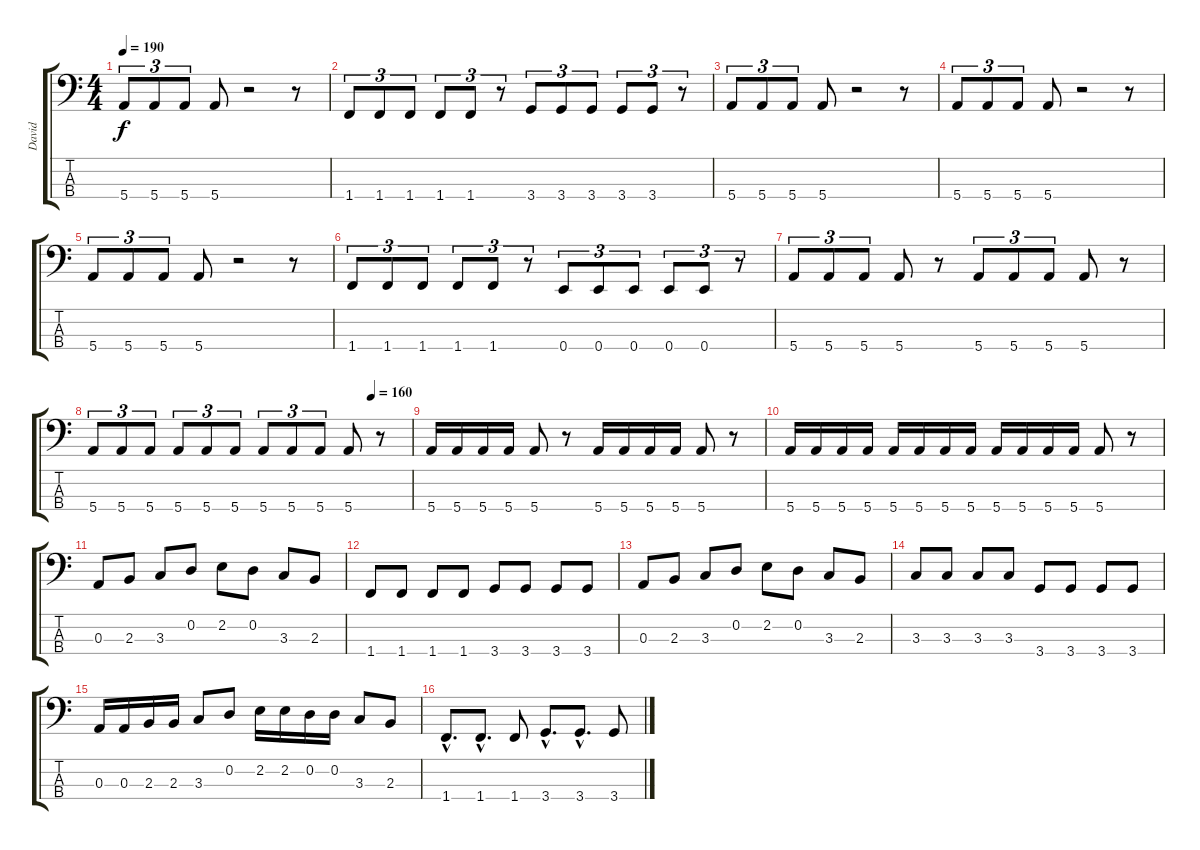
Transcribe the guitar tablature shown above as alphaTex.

\track ("David" "David") {instrument electricbasspick}
\staff {score tabs}
\tuning (G2 D2 A1 E1) {hide}
\ts (4 4)
\tempo 190
\clef f4
\ks c
5.4.8{tu (3 2) dy f} 5.4.8{tu (3 2)} 5.4.8{tu (3 2)} 5.4.8 r.2 r.8 |
1.4.8{tu (3 2)} 1.4.8{tu (3 2)} 1.4.8{tu (3 2)} 1.4.8{tu (3 2)} 1.4.8{tu (3 2)} r.8{tu (3 2)} 3.4.8{tu (3 2)} 3.4.8{tu (3 2)} 3.4.8{tu (3 2)} 3.4.8{tu (3 2)} 3.4.8{tu (3 2)} r.8{tu (3 2)} |
5.4.8{tu (3 2)} 5.4.8{tu (3 2)} 5.4.8{tu (3 2)} 5.4.8 r.2 r.8 |
5.4.8{tu (3 2)} 5.4.8{tu (3 2)} 5.4.8{tu (3 2)} 5.4.8 r.2 r.8 |
5.4.8{tu (3 2)} 5.4.8{tu (3 2)} 5.4.8{tu (3 2)} 5.4.8 r.2 r.8 |
1.4.8{tu (3 2)} 1.4.8{tu (3 2)} 1.4.8{tu (3 2)} 1.4.8{tu (3 2)} 1.4.8{tu (3 2)} r.8{tu (3 2)} 0.4.8{tu (3 2)} 0.4.8{tu (3 2)} 0.4.8{tu (3 2)} 0.4.8{tu (3 2)} 0.4.8{tu (3 2)} r.8{tu (3 2)} |
5.4.8{tu (3 2)} 5.4.8{tu (3 2)} 5.4.8{tu (3 2)} 5.4.8 r.8 5.4.8{tu (3 2)} 5.4.8{tu (3 2)} 5.4.8{tu (3 2)} 5.4.8 r.8 |
\tempo (160 0.875)
5.4.8{tu (3 2)} 5.4.8{tu (3 2)} 5.4.8{tu (3 2)} 5.4.8{tu (3 2)} 5.4.8{tu (3 2)} 5.4.8{tu (3 2)} 5.4.8{tu (3 2)} 5.4.8{tu (3 2)} 5.4.8{tu (3 2)} 5.4.8 r.8 |
5.4.16 5.4.16 5.4.16 5.4.16 5.4.8 r.8 5.4.16 5.4.16 5.4.16 5.4.16 5.4.8 r.8 |
5.4.16 5.4.16 5.4.16 5.4.16 5.4.16 5.4.16 5.4.16 5.4.16 5.4.16 5.4.16 5.4.16 5.4.16 5.4.8 r.8 |
0.3.8 2.3.8 3.3.8 0.2.8 2.2.8 0.2.8 3.3.8 2.3.8 |
1.4.8 1.4.8 1.4.8 1.4.8 3.4.8 3.4.8 3.4.8 3.4.8 |
0.3.8 2.3.8 3.3.8 0.2.8 2.2.8 0.2.8 3.3.8 2.3.8 |
3.3.8 3.3.8 3.3.8 3.3.8 3.4.8 3.4.8 3.4.8 3.4.8 |
0.3.16 0.3.16 2.3.16 2.3.16 3.3.8 0.2.8 2.2.16 2.2.16 0.2.16 0.2.16 3.3.8 2.3.8 |
1.4{hac}.8{d} 1.4{hac}.8{d} 1.4.8 3.4{hac}.8{d} 3.4{hac}.8{d} 3.4.8
